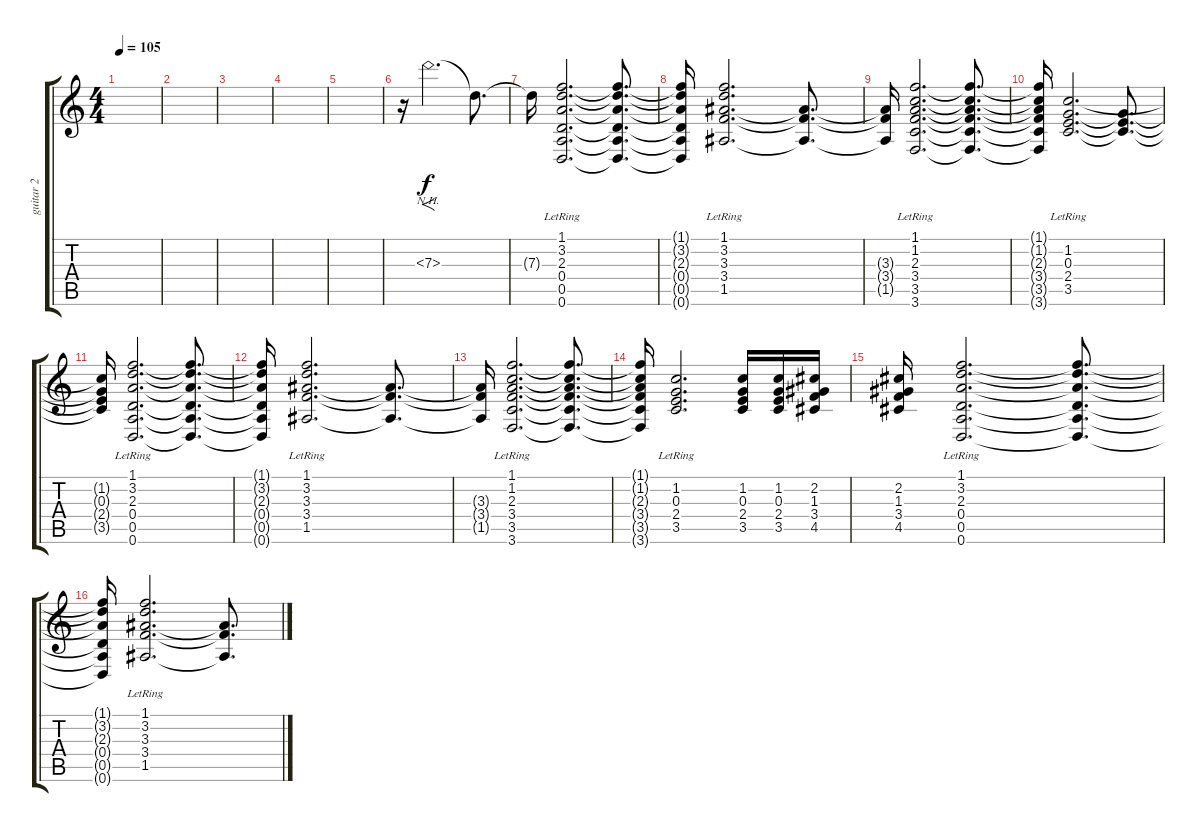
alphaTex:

\track ("guitar 2" "guitar 2") {instrument distortionguitar}
\staff {score tabs}
\tuning (E4 B3 G3 D3 A2 D2) {hide}
\ts (4 4)
\tempo 105
\clef g2
\ks c
|
|
|
|
|
r.16 7.3{nh}.2{f d} 7.3{t}.8{d} |
7.3{t}.16 (1.1{lr} 3.2{lr} 2.3{lr} 0.4{lr} 0.5{lr} 0.6{lr}).2{d} (1.1{t} 3.2{t} 2.3{t} 0.4{t} 0.5{t} 0.6{t}).8{d} |
(1.1{t} 3.2{t} 2.3{t} 0.4{t} 0.5{t} 0.6{t}).16 (1.1{lr} 3.2{lr} 3.3{lr} 3.4{lr} 1.5{lr}).2{d} (3.3{t} 3.4{t} 1.5{t}).8{d} |
(3.3{t} 3.4{t} 1.5{t}).16 (1.1 1.2 2.3 3.4{lr} 3.5{lr} 3.6{lr}).2{d} (1.1{t} 1.2{t} 2.3{t} 3.4{t} 3.5{t} 3.6{t}).8{d} |
(1.1{t} 1.2{t} 2.3{t} 3.4{t} 3.5{t} 3.6{t}).16 (1.2{lr} 0.3{lr} 2.4{lr} 3.5{lr}).2{d} (0.3{t} 2.4{t} 3.5{t}).8{d} |
(1.2{t} 0.3{t} 2.4{t} 3.5{t}).16 (1.1{lr} 3.2{lr} 2.3{lr} 0.4{lr} 0.5{lr} 0.6{lr}).2{d} (1.1{t} 3.2{t} 2.3{t} 0.4{t} 0.5{t} 0.6{t}).8{d} |
(1.1{t} 3.2{t} 2.3{t} 0.4{t} 0.5{t} 0.6{t}).16 (1.1{lr} 3.2{lr} 3.3{lr} 3.4{lr} 1.5{lr}).2{d} (3.3{t} 3.4{t} 1.5{t}).8{d} |
(3.3{t} 3.4{t} 1.5{t}).16 (1.1 1.2 2.3 3.4{lr} 3.5{lr} 3.6{lr}).2{d} (1.1{t} 1.2{t} 2.3{t} 3.4{t} 3.5{t} 3.6{t}).8{d} |
(1.1{t} 1.2{t} 2.3{t} 3.4{t} 3.5{t} 3.6{t}).16 (1.2{lr} 0.3{lr} 2.4{lr} 3.5{lr}).2{d} (1.2 0.3 2.4 3.5).16 (1.2 0.3 2.4 3.5).16 (2.2 1.3 3.4 4.5).16 |
(2.2 1.3 3.4 4.5).16 (1.1{lr} 3.2{lr} 2.3{lr} 0.4{lr} 0.5{lr} 0.6{lr}).2{d} (1.1{t} 3.2{t} 2.3{t} 0.4{t} 0.5{t} 0.6{t}).8{d} |
(1.1{t} 3.2{t} 2.3{t} 0.4{t} 0.5{t} 0.6{t}).16 (1.1{lr} 3.2{lr} 3.3{lr} 3.4{lr} 1.5{lr}).2{d} (3.3{t} 3.4{t} 1.5{t}).8{d}
